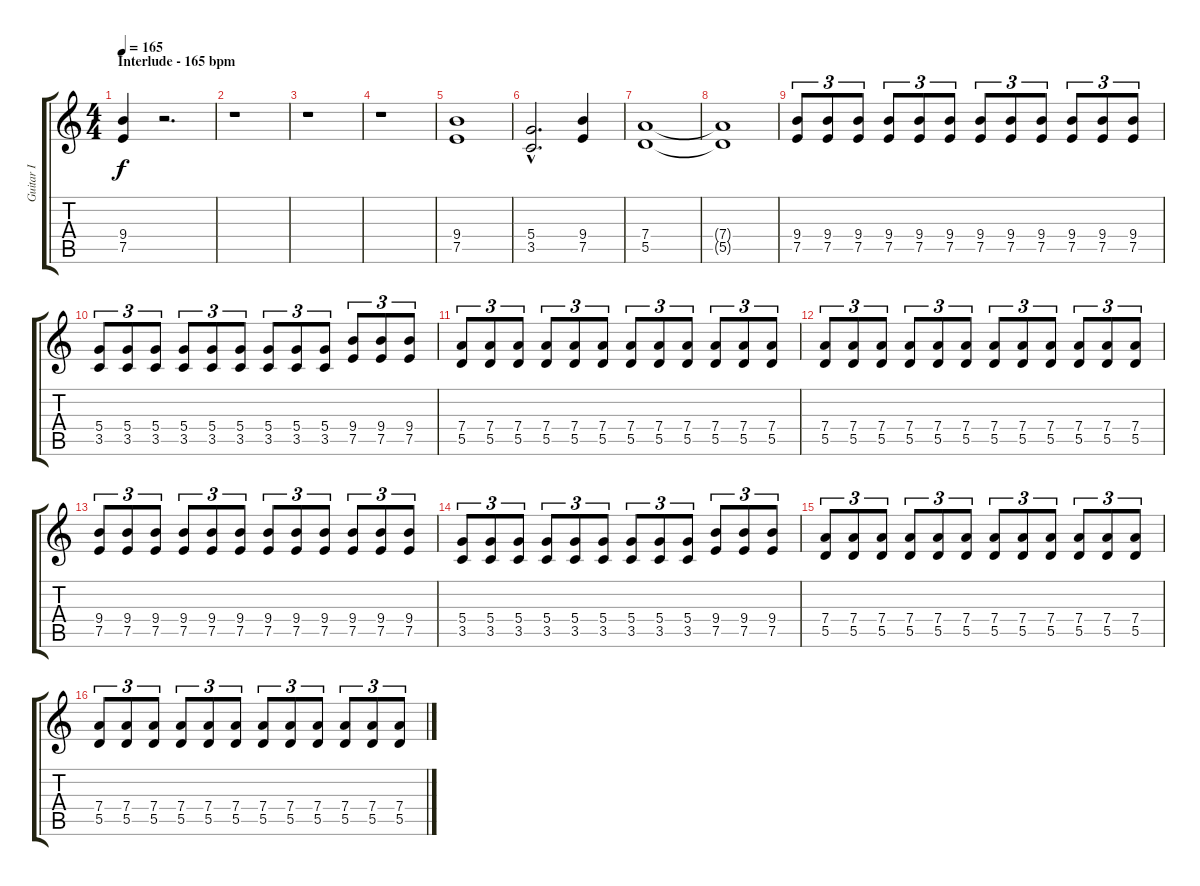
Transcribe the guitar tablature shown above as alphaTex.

\track ("Guitar I" "Guitar I") {instrument distortionguitar}
\staff {score tabs}
\tuning (E4 B3 G3 D3 A2 E2) {hide}
\ts (4 4)
\section ("" "Interlude - 165 bpm")
\tempo 165
\clef g2
\ks c
(9.4 7.5).4{dy f} r.2{d} |
r.1 |
r.1 |
r.1 |
(9.4 7.5).1 |
(5.4{hac} 3.5{hac}).2{d} (9.4 7.5).4 |
(7.4 5.5).1 |
(7.4{t} 5.5{t}).1 |
(9.4 7.5).8{tu (3 2)} (9.4 7.5).8{tu (3 2)} (9.4 7.5).8{tu (3 2)} (9.4 7.5).8{tu (3 2)} (9.4 7.5).8{tu (3 2)} (9.4 7.5).8{tu (3 2)} (9.4 7.5).8{tu (3 2)} (9.4 7.5).8{tu (3 2)} (9.4 7.5).8{tu (3 2)} (9.4 7.5).8{tu (3 2)} (9.4 7.5).8{tu (3 2)} (9.4 7.5).8{tu (3 2)} |
(5.4 3.5).8{tu (3 2)} (5.4 3.5).8{tu (3 2)} (5.4 3.5).8{tu (3 2)} (5.4 3.5).8{tu (3 2)} (5.4 3.5).8{tu (3 2)} (5.4 3.5).8{tu (3 2)} (5.4 3.5).8{tu (3 2)} (5.4 3.5).8{tu (3 2)} (5.4 3.5).8{tu (3 2)} (9.4 7.5).8{tu (3 2)} (9.4 7.5).8{tu (3 2)} (9.4 7.5).8{tu (3 2)} |
(7.4 5.5).8{tu (3 2)} (7.4 5.5).8{tu (3 2)} (7.4 5.5).8{tu (3 2)} (7.4 5.5).8{tu (3 2)} (7.4 5.5).8{tu (3 2)} (7.4 5.5).8{tu (3 2)} (7.4 5.5).8{tu (3 2)} (7.4 5.5).8{tu (3 2)} (7.4 5.5).8{tu (3 2)} (7.4 5.5).8{tu (3 2)} (7.4 5.5).8{tu (3 2)} (7.4 5.5).8{tu (3 2)} |
(7.4 5.5).8{tu (3 2)} (7.4 5.5).8{tu (3 2)} (7.4 5.5).8{tu (3 2)} (7.4 5.5).8{tu (3 2)} (7.4 5.5).8{tu (3 2)} (7.4 5.5).8{tu (3 2)} (7.4 5.5).8{tu (3 2)} (7.4 5.5).8{tu (3 2)} (7.4 5.5).8{tu (3 2)} (7.4 5.5).8{tu (3 2)} (7.4 5.5).8{tu (3 2)} (7.4 5.5).8{tu (3 2)} |
(9.4 7.5).8{tu (3 2)} (9.4 7.5).8{tu (3 2)} (9.4 7.5).8{tu (3 2)} (9.4 7.5).8{tu (3 2)} (9.4 7.5).8{tu (3 2)} (9.4 7.5).8{tu (3 2)} (9.4 7.5).8{tu (3 2)} (9.4 7.5).8{tu (3 2)} (9.4 7.5).8{tu (3 2)} (9.4 7.5).8{tu (3 2)} (9.4 7.5).8{tu (3 2)} (9.4 7.5).8{tu (3 2)} |
(5.4 3.5).8{tu (3 2)} (5.4 3.5).8{tu (3 2)} (5.4 3.5).8{tu (3 2)} (5.4 3.5).8{tu (3 2)} (5.4 3.5).8{tu (3 2)} (5.4 3.5).8{tu (3 2)} (5.4 3.5).8{tu (3 2)} (5.4 3.5).8{tu (3 2)} (5.4 3.5).8{tu (3 2)} (9.4 7.5).8{tu (3 2)} (9.4 7.5).8{tu (3 2)} (9.4 7.5).8{tu (3 2)} |
(7.4 5.5).8{tu (3 2)} (7.4 5.5).8{tu (3 2)} (7.4 5.5).8{tu (3 2)} (7.4 5.5).8{tu (3 2)} (7.4 5.5).8{tu (3 2)} (7.4 5.5).8{tu (3 2)} (7.4 5.5).8{tu (3 2)} (7.4 5.5).8{tu (3 2)} (7.4 5.5).8{tu (3 2)} (7.4 5.5).8{tu (3 2)} (7.4 5.5).8{tu (3 2)} (7.4 5.5).8{tu (3 2)} |
(7.4 5.5).8{tu (3 2)} (7.4 5.5).8{tu (3 2)} (7.4 5.5).8{tu (3 2)} (7.4 5.5).8{tu (3 2)} (7.4 5.5).8{tu (3 2)} (7.4 5.5).8{tu (3 2)} (7.4 5.5).8{tu (3 2)} (7.4 5.5).8{tu (3 2)} (7.4 5.5).8{tu (3 2)} (7.4 5.5).8{tu (3 2)} (7.4 5.5).8{tu (3 2)} (7.4 5.5).8{tu (3 2)}
